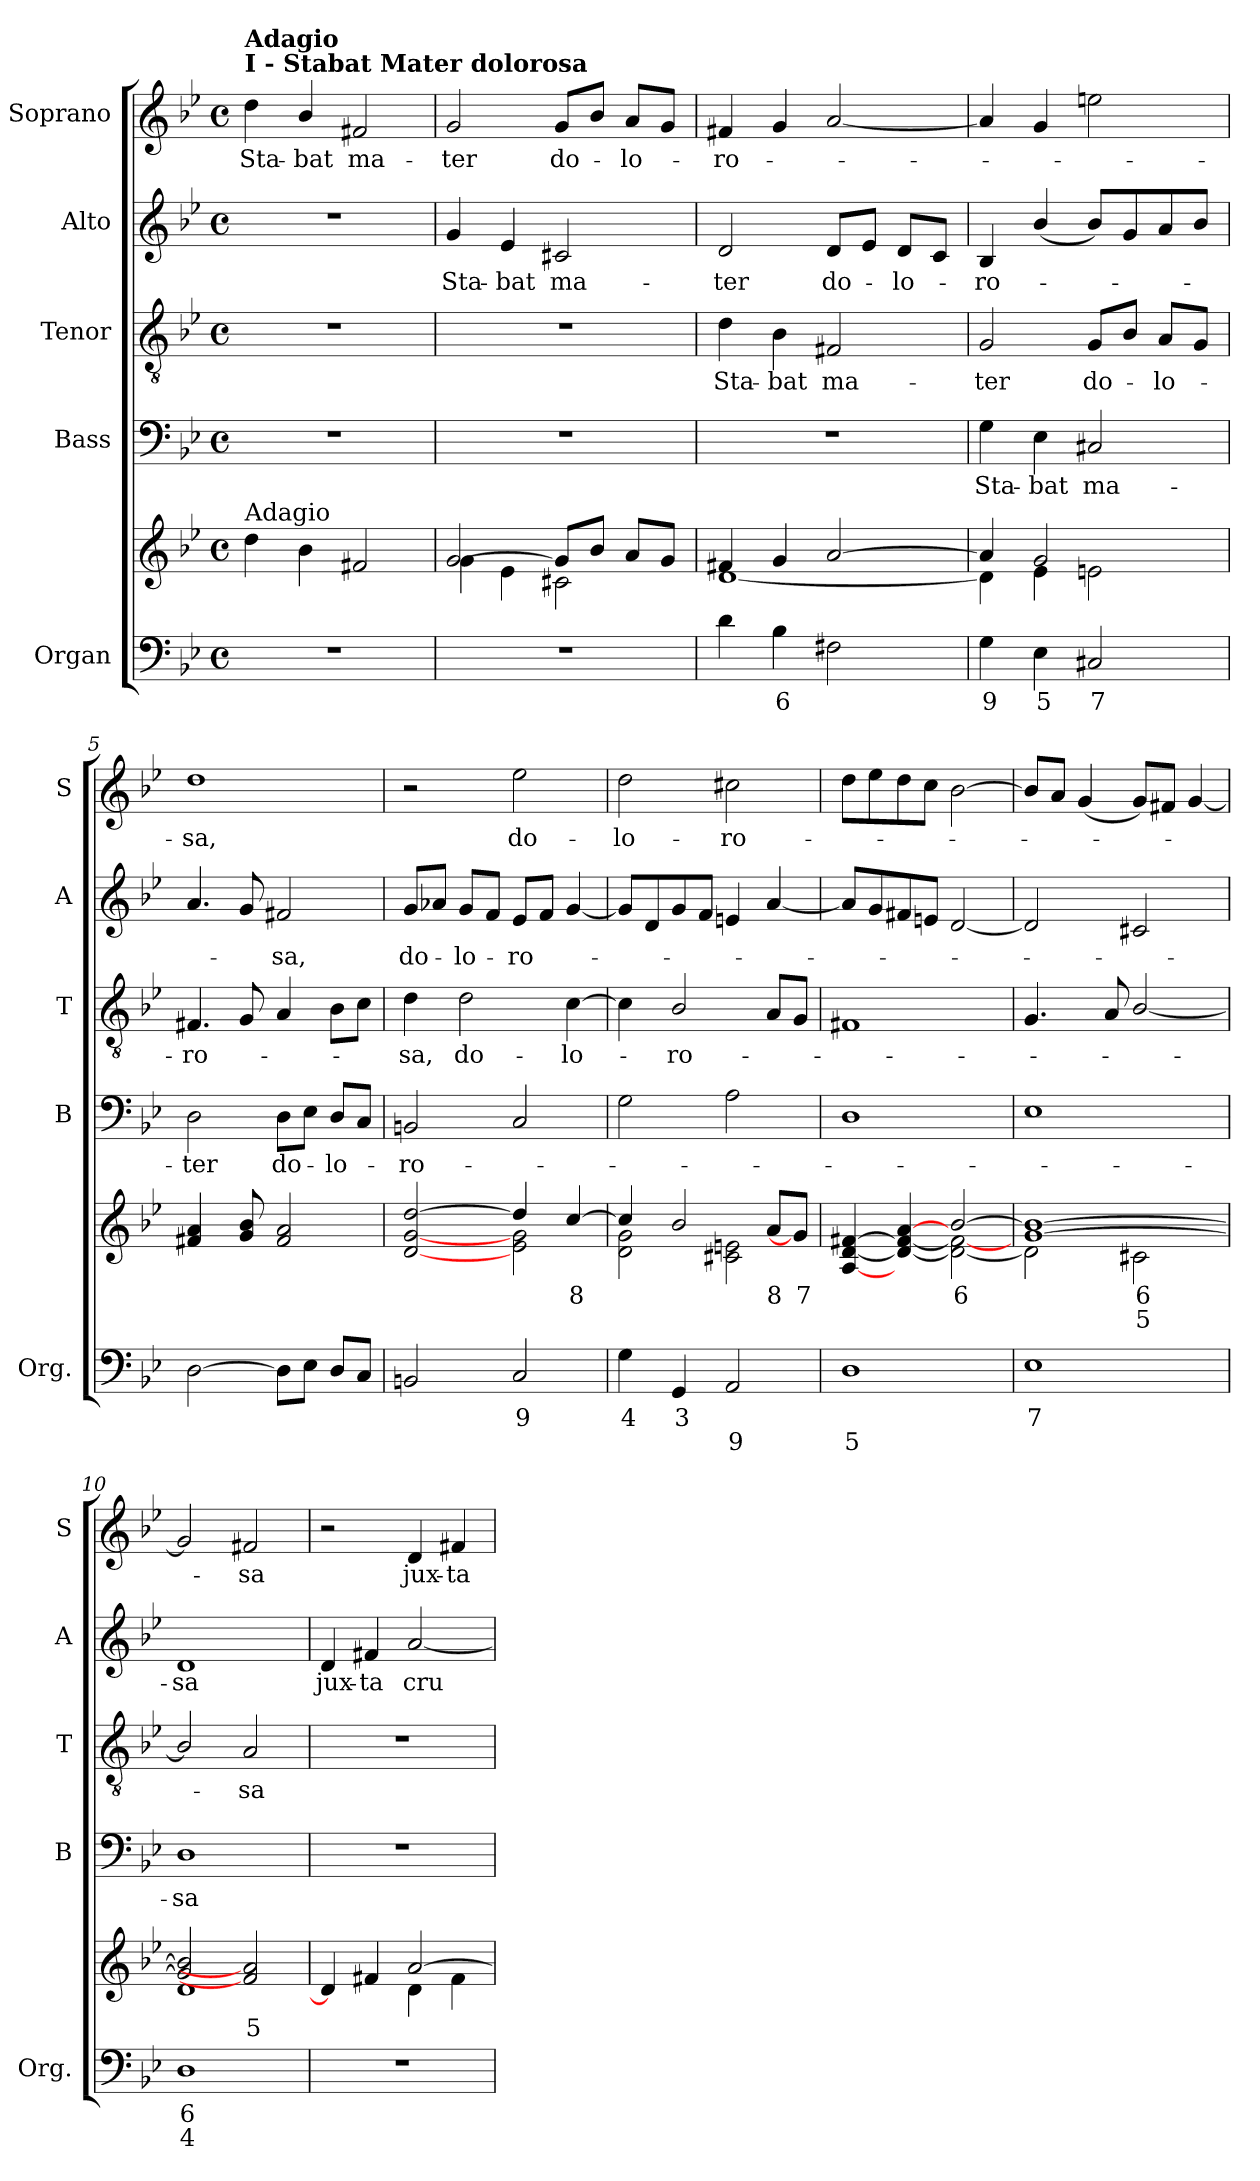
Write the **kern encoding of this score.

**kern	**text	**text	**kern	**text	**text	**kern	**text	**kern	**text	**kern	**text	**kern	**text
*part5	*part5	*part5	*part5	*part5	*part5	*part4	*part4	*part3	*part3	*part2	*part2	*part1	*part1
*staff6	*staff6	*staff6	*staff5	*staff5	*staff5	*staff4	*staff4	*staff3	*staff3	*staff2	*staff2	*staff1	*staff1
*I"Organ	*	*	*	*	*	*I"Bass	*	*I"Tenor	*	*I"Alto	*	*I"Soprano	*
*I'Org.	*	*	*	*	*	*I'B	*	*I'T	*	*I'A	*	*I'S	*
*stria5	*	*	*stria5	*	*	*	*	*	*	*	*	*	*
*clefF4	*	*	*clefG2	*	*	*clefF4	*	*clefGv2	*	*clefG2	*	*clefG2	*
*k[b-e-]	*	*	*k[b-e-]	*	*	*k[b-e-]	*	*k[b-e-]	*	*k[b-e-]	*	*k[b-e-]	*
*M4/4	*	*	*M4/4	*	*	*M4/4	*	*M4/4	*	*M4/4	*	*M4/4	*
*met(c)	*	*	*met(c)	*	*	*met(c)	*	*met(c)	*	*met(c)	*	*met(c)	*
*MM80	*	*	*MM80	*	*	*MM80	*	*MM80	*	*MM80	*	*MM80	*
=1	=1	=1	=1	=1	=1	=1	=1	=1	=1	=1	=1	=1	=1
*	*	*	*^	*	*	*	*	*	*	*	*	*	*
!	!	!	!	!	!	!	!	!	!	!	!	!	!LO:TX:a:B:t=I - Stabat Mater dolorosa	!
!	!	!	!	!	!	!	!	!	!	!	!	!	!LO:TX:a:B:t=Adagio	!
!	!	!	!LO:TX:a:t=Adagio	!	!	!	!	!	!	!	!	!	!	!
!	!	!	!	!	!	!	!	!	!	!	!	!	!	!LO:LY:b
1r	.	.	4dd	2ryy	.	.	1r	.	1r	.	1r	.	4dd\	Sta-
!	!	!	!	!	!	!	!	!	!	!	!	!	!	!LO:LY:b
.	.	.	4b-	.	.	.	.	.	.	.	.	.	4b-/	-bat
!	!	!	!	!	!	!	!	!	!	!	!	!	!	!LO:LY:b
.	.	.	2f#X	2ryy	.	.	.	.	.	.	.	.	2f#X/	ma-
=2	=2	=2	=2	=2	=2	=2	=2	=2	=2	=2	=2	=2	=2	=2
!	!	!	!	!	!	!	!	!	!	!	!	!LO:LY:b	!	!LO:LY:b
1r	.	.	[2g	4g	.	.	1r	.	1r	.	4g/	Sta-	2g/	-ter
!	!	!	!	!	!	!	!	!	!	!	!	!LO:LY:b	!	!
.	.	.	.	4e-	.	.	.	.	.	.	4e-/	-bat	.	.
!	!	!	!	!	!	!	!	!	!	!	!	!LO:LY:b	!	!LO:LY:b
.	.	.	8g/L]	2c#X	.	.	.	.	.	.	2c#X/	ma-	8g/L	do-
.	.	.	8b-/J	.	.	.	.	.	.	.	.	.	8b-/J	.
!	!	!	!	!	!	!	!	!	!	!	!	!	!	!LO:LY:b
.	.	.	8a/L	.	.	.	.	.	.	.	.	.	8a/L	lo-
.	.	.	8g/J	.	.	.	.	.	.	.	.	.	8g/J	.
=3	=3	=3	=3	=3	=3	=3	=3	=3	=3	=3	=3	=3	=3	=3
!	!	!	!	!	!	!	!	!	!	!LO:LY:b	!	!LO:LY:b	!	!LO:LY:b
4d	.	.	4f#X	[1d	.	.	1r	.	4d\	Sta-	2d/	-ter	4f#X/	ro-
!	!	!	!	!	!	!	!	!	!	!LO:LY:b	!	!	!	!
4B-	6	.	4g	.	.	.	.	.	4B-\	-bat	.	.	4g/	.
!	!	!	!	!	!	!	!	!	!	!LO:LY:b	!	!LO:LY:b	!	!
2F#X	.	.	[2a	.	.	.	.	.	2F#X/	ma-	8d/L	do-	[2a/	.
.	.	.	.	.	.	.	.	.	.	.	8e-/J	.	.	.
!	!	!	!	!	!	!	!	!	!	!	!	!LO:LY:b	!	!
.	.	.	.	.	.	.	.	.	.	.	8d/L	lo-	.	.
.	.	.	.	.	.	.	.	.	.	.	8c/J	.	.	.
=4	=4	=4	=4	=4	=4	=4	=4	=4	=4	=4	=4	=4	=4	=4
!	!	!	!	!	!	!	!	!LO:LY:b	!	!LO:LY:b	!	!LO:LY:b	!	!
4G	9	.	4a]	4d]	.	.	4G\	Sta-	2G/	-ter	4B-/	ro-	4a/]	.
!	!	!	!LO:N:vis=2	!	!	!	!	!LO:LY:b	!	!	!	!	!	!
4E-	5	.	2.g	4e-	.	.	4E-\	-bat	.	.	(>4b-/	.	4g/	.
!	!	!	!	!	!	!	!	!LO:LY:b	!	!LO:LY:b	!	!	!	!
2C#X	7	.	.	2en	.	.	2C#X/	ma-	8G/L	do-	8b-/L)	.	2een\	.
.	.	.	.	.	.	.	.	.	8B-/J	.	8g/	.	.	.
!	!	!	!	!	!	!	!	!	!	!LO:LY:b	!	!	!	!
.	.	.	.	.	.	.	.	.	8A/L	lo-	8a/	.	.	.
.	.	.	.	.	.	.	.	.	8G/J	.	8b-/J	.	.	.
!!LO:LB:g=z
=5	=5	=5	=5	=5	=5	=5	=5	=5	=5	=5	=5	=5	=5	=5
!	!	!	!LO:N:vis=4	!	!	!	!	!LO:LY:b	!	!LO:LY:b	!	!	!	!LO:LY:b
[2D	.	.	4.f#X 4.a	1ryy	.	.	2D\	-ter	4.F#X/	-ro-	4.a/	.	1dd	-sa,
.	.	.	8g 8b-	.	.	.	.	.	8G/	.	8g/	.	.	.
!	!	!	!	!	!	!	!	!LO:LY:b	!	!	!	!LO:LY:b	!	!
8D\L]	.	.	2f# 2a	.	.	.	8D\L	do-	4A/	.	2f#X/	-sa,	.	.
8E-\J	.	.	.	.	.	.	8E-\J	.	.	.	.	.	.	.
!	!	!	!	!	!	!	!	!LO:LY:b	!	!	!	!	!	!
8D/L	.	.	.	.	.	.	8D/L	lo-	8B-\L	.	.	.	.	.
8C/J	.	.	.	.	.	.	8C/J	.	8c\J	.	.	.	.	.
=6	=6	=6	=6	=6	=6	=6	=6	=6	=6	=6	=6	=6	=6	=6
!	!	!	!	!	!	!	!	!LO:LY:b	!	!LO:LY:b	!	!LO:LY:b	!	!
2BBn	.	.	[2d [2g [2dd	2ryy	.	.	2BBn/	ro-	4d\	-sa,	8g/L	do-	2r	.
.	.	.	.	.	.	.	.	.	.	.	8a-X/J	.	.	.
!	!	!	!	!	!	!	!	!	!	!LO:LY:b	!	!LO:LY:b	!	!
.	.	.	.	.	.	.	.	.	2d\	do-	8g/L	lo-	.	.
.	.	.	.	.	.	.	.	.	.	.	8f/J	.	.	.
!	!	!	!	!	!	!	!	!	!	!	!	!LO:LY:b	!	!LO:LY:b
2C	9	.	4dd]	2e- 2g	.	.	2C/	.	.	.	8e-/L	ro-	2ee-\	do-
.	.	.	.	.	.	.	.	.	.	.	8f/J	.	.	.
!	!	!	!	!	!	!	!	!	!	!LO:LY:b	!	!	!	!
.	.	.	[4cc	.	8	.	.	.	[4c\	-lo-	[4g/	.	.	.
=7	=7	=7	=7	=7	=7	=7	=7	=7	=7	=7	=7	=7	=7	=7
!	!	!	!	!	!	!	!	!	!	!	!	!	!	!LO:LY:b
4G	4	.	4cc]	2d 2g	.	.	2G\	.	4c\]	.	8g/L]	.	2dd\	-lo-
.	.	.	.	.	.	.	.	.	.	.	8d/	.	.	.
!	!	!	!	!	!	!	!	!	!	!LO:LY:b	!	!	!	!
4GG	3	.	2b-	.	.	.	.	.	2B-/	-ro-	8g/	.	.	.
.	.	.	.	.	.	.	.	.	.	.	8f/J	.	.	.
!	!	!	!	!	!	!	!	!	!	!	!	!	!	!LO:LY:b
2AA	.	9	.	2c#X 2enj	.	.	2A\	.	.	.	4en/	.	2cc#X\	-ro-
.	.	.	8a/L	.	8	.	.	.	8A/L	.	[4a/	.	.	.
.	.	.	8g/J]	.	7	.	.	.	8G/J	.	.	.	.	.
=8	=8	=8	=8	=8	=8	=8	=8	=8	=8	=8	=8	=8	=8	=8
1D	.	5	2ryy	[4A [4d [4f#X	.	.	1D	.	1F#X	.	8a/L]	.	8dd\L	.
.	.	.	.	.	.	.	.	.	.	.	8g/	.	8ee-\	.
.	.	.	.	4d_ 4f#_ [4a	.	.	.	.	.	.	8f#X/	.	8dd\	.
.	.	.	.	.	.	.	.	.	.	.	8en/J	.	8cc\J	.
.	.	.	[2b-j	2d_ 2f#_	6	.	.	.	.	.	[2d/	.	[2b-\	.
!!LO:LB:g=z
=9	=9	=9	=9	=9	=9	=9	=9	=9	=9	=9	=9	=9	=9	=9
1E-	7	.	[1g 1b-_	2d]	.	.	1E-	.	4.G/	.	2d/]	.	8b-/L]	.
.	.	.	.	.	.	.	.	.	.	.	.	.	8a/J	.
.	.	.	.	.	.	.	.	.	.	.	.	.	(4g/	.
.	.	.	.	.	.	.	.	.	8A/	.	.	.	.	.
.	.	.	.	2c#X	6	5	.	.	[>2B-/	.	2c#X/	.	8g/L)	.
.	.	.	.	.	.	.	.	.	.	.	.	.	8f#X/J	.
.	.	.	.	.	.	.	.	.	.	.	.	.	[4g/	.
=10	=10	=10	=10	=10	=10	=10	=10	=10	=10	=10	=10	=10	=10	=10
!	!	!	!	!	!	!	!	!LO:LY:b	!	!	!	!LO:LY:b	!	!
1D	6	4	2g] 2b-]	1d	.	.	1D	-sa	2B-/]	.	1d	-sa	2g/]	.
!	!	!	!	!	!	!	!	!	!	!LO:LY:b	!	!	!	!LO:LY:b
.	.	.	2f#] 2a]	.	5	.	.	.	2A/	-sa	.	.	2f#X/	-sa
=11	=11	=11	=11	=11	=11	=11	=11	=11	=11	=11	=11	=11	=11	=11
!	!	!	!	!	!	!	!	!	!	!	!	!LO:LY:b	!	!
1r	.	.	4d]	2ryy	.	.	1r	.	1r	.	4d/	jux-	2r	.
!	!	!	!	!	!	!	!	!	!	!	!	!LO:LY:b	!	!
.	.	.	4f#X	.	.	.	.	.	.	.	4f#X/	-ta	.	.
!	!	!	!	!	!	!	!	!	!	!	!	!LO:LY:b	!	!LO:LY:b
.	.	.	[2a	4d	.	.	.	.	.	.	[2a/	cru-	4d/	jux-
!	!	!	!	!	!	!	!	!	!	!	!	!	!	!LO:LY:b
.	.	.	.	4f#	.	.	.	.	.	.	.	.	4f#X/	-ta
*	*	*	*v	*v	*	*	*	*	*	*	*	*	*	*
=	=	=	=	=	=	=	=	=	=	=	=	=	=
*-	*-	*-	*-	*-	*-	*-	*-	*-	*-	*-	*-	*-	*-
